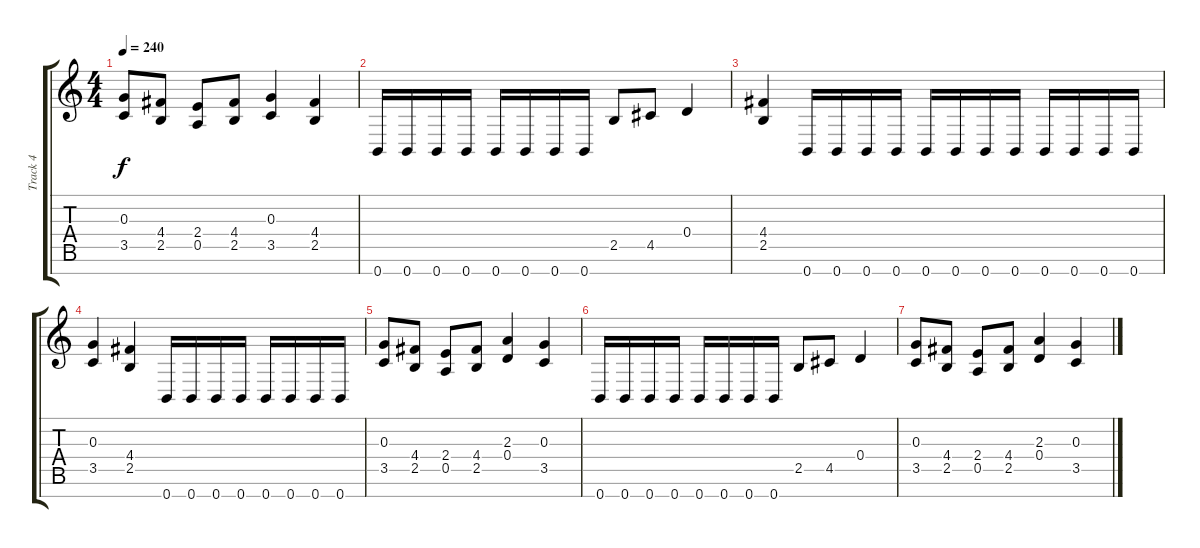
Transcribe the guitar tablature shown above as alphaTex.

\track ("Track 4" "Track 4") {instrument distortionguitar}
\staff {score tabs}
\tuning (E4 B3 G3 D3 A2 E2 B1) {hide}
\ts (4 4)
\tempo 240
\clef g2
\ks c
(0.3 3.5).8{dy f} (4.4 2.5).8 (2.4 0.5).8 (4.4 2.5).8 (0.3 3.5).4 (4.4 2.5).4 |
0.7.16 0.7.16 0.7.16 0.7.16 0.7.16 0.7.16 0.7.16 0.7.16 2.5.8 4.5.8 0.4.4 |
(4.4 2.5).4 0.7.16 0.7.16 0.7.16 0.7.16 0.7.16 0.7.16 0.7.16 0.7.16 0.7.16 0.7.16 0.7.16 0.7.16 |
(0.3 3.5).4 (4.4 2.5).4 0.7.16 0.7.16 0.7.16 0.7.16 0.7.16 0.7.16 0.7.16 0.7.16 |
(0.3 3.5).8 (4.4 2.5).8 (2.4 0.5).8 (4.4 2.5).8 (2.3 0.4).4 (0.3 3.5).4 |
0.7.16 0.7.16 0.7.16 0.7.16 0.7.16 0.7.16 0.7.16 0.7.16 2.5.8 4.5.8 0.4.4 |
(0.3 3.5).8 (4.4 2.5).8 (2.4 0.5).8 (4.4 2.5).8 (2.3 0.4).4 (0.3 3.5).4
